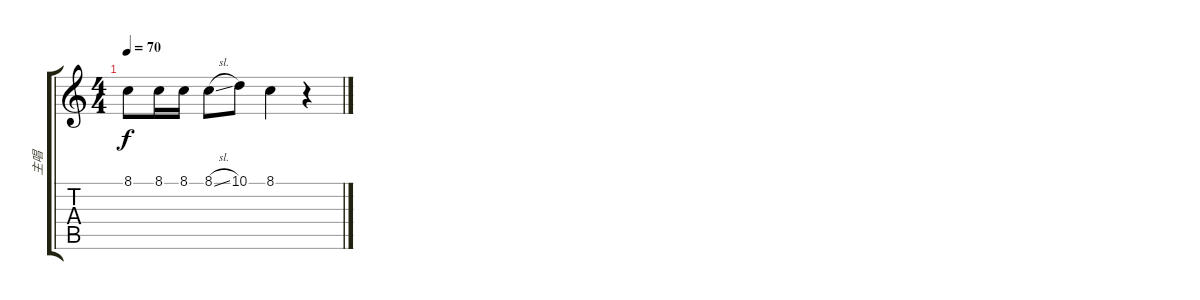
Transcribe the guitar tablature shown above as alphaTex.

\track ("主唱" "主唱") {instrument voiceoohs}
\staff {score tabs}
\tuning (E4 B3 G3 D3 A2 E2) {hide}
\ts (4 4)
\tempo 70
\clef g2
\ks c
8.1.8{dy f} 8.1.16 8.1.16 8.1{sl}.8 10.1.8 8.1.4 r.4
